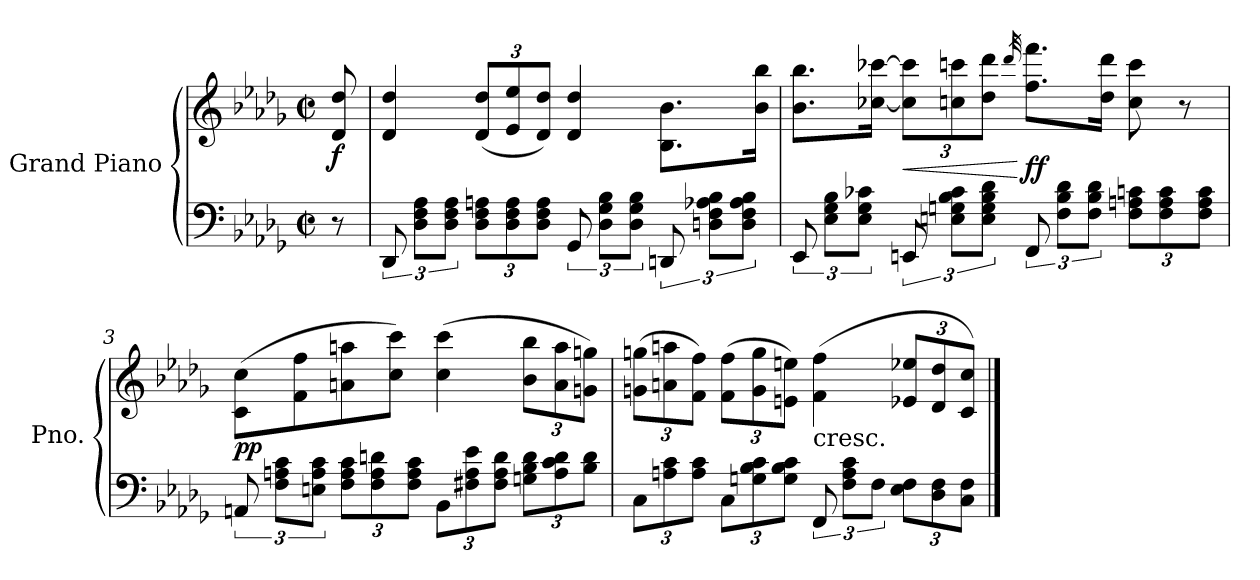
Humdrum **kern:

**kern	**kern	**dynam
*part1	*part1	*part1
*staff2	*staff1	*staff1/2
*I"Grand Piano	*	*
*I'Pno.	*	*
*clefF4	*clefG2	*
*k[b-e-a-d-g-]	*k[b-e-a-d-g-]	*
*M2/2	*M2/2	*
*met(c|)	*met(c|)	*
*MM91	*MM91	*
=	=	=
!	!	!LO:DY:b
8r	8d-/ 8dd-/	f
=1	=1	=1
12DD-/	4d-/ 4dd-/	.
12D-\ 12F\ 12A-\L	.	.
12D-\ 12F\ 12A-\J	.	.
*Xbrackettup	*Xbrackettup	*
12D-\ 12F\ 12An\L	(<12d-/ 12dd-/L	.
12D-\ 12F\ 12A\	12e-/ 12ee-/	.
12D-\ 12F\ 12A\J	12d-/ 12dd-/J)	.
*brackettup	*	*
12GG-/	4d-/ 4dd-/	.
12D-\ 12G-\ 12B-\L	.	.
12D-\ 12G-\ 12B-\J	.	.
12DDn/	8.B-\ 8.b-\L	.
12Dn\ 12F\ 12A-X\ 12B-\L	.	.
12D\ 12F\ 12A-\ 12B-\J	.	.
.	16b-\ 16bb-\Jk	.
!!LO:LB:g=z
=2	=2	=2
12EE-/	8.b-\ 8.bb-\L	.
12E-\ 12G-\ 12B-\L	.	.
12E-\ 12G-\ 12c-X\J	.	.
.	[16cc-X\ [16ccc-X\Jk	.
!	!	!LO:HP:b
12EEn/	12cc-\] 12ccc-\]L	<
12En\ 12Gn\ 12B-\ 12c-\L	12ccn\ 12cccn\	.
12E\ 12G\ 12B-\ 12d-\J	12dd-\ 12ddd-\J	.
.	32qddd-/	.
!	!	!LO:DY:n=1:b
12FF/	8.ff\ 8.fff\L	[ ff
12F\ 12B-\ 12d-\L	.	.
12F\ 12B-\ 12d-\J	.	.
.	16dd-\ 16ddd-\Jk	.
*Xbrackettup	*	*
12F\ 12An\ 12cn\L	8cc\ 8ccc\	.
12F\ 12A\ 12c\	.	.
.	8r	.
12F\ 12A\ 12c\J	.	.
!!LO:LB:g=z
=3	=3	=3
*brackettup	*	*
!	!	!LO:DY:b
12AAn/	(>8c\ 8cc\L	pp
12F\ 12An\ 12c\L	.	.
.	8f\ 8ff\	.
12En\ 12A\ 12c\J	.	.
*Xbrackettup	*	*
12F\ 12A\ 12c\L	8an\ 8aan\	.
12F\ 12A\ 12dn\	.	.
.	8cc\ 8ccc\J)	.
12F\ 12A\ 12c\J	.	.
12BB-\L	(>4cc\ 4ccc\	.
12F#X\ 12A\ 12e-\	.	.
12F#\ 12A\ 12d\J	.	.
12Gn\ 12B-\ 12d\L	12b-\ 12bb-\L	.
12A\ 12c\ 12d\	12a\ 12aa\	.
12B-\ 12d\J	12gn\ 12ggn\J)	.
=4	=4	=4
12C\L	(>12gn\ 12ggn\L	.
12An\ 12c\	12an\ 12aan\	.
12A\ 12c\J	12f\ 12ff\J)	.
12C\L	(>12f\ 12ff\L	.
12Gn\ 12B-\ 12c\	12g\ 12gg\	.
12G\ 12B-\ 12c\J	12en\ 12een\J)	.
*brackettup	*	*
!	!LO:TX:b:t=cresc.	!
12FF/	(>4f\ 4ff\	.
12F\ 12A\ 12c\L	.	.
12F\J	.	.
*Xbrackettup	*	*
12E-\ 12F\L	12e-X/ 12ee-X/L	.
12D-\ 12F\	12d-/ 12dd-/	.
12C\ 12F\J	12c/ 12cc/J)	.
==	==	==
*-	*-	*-
